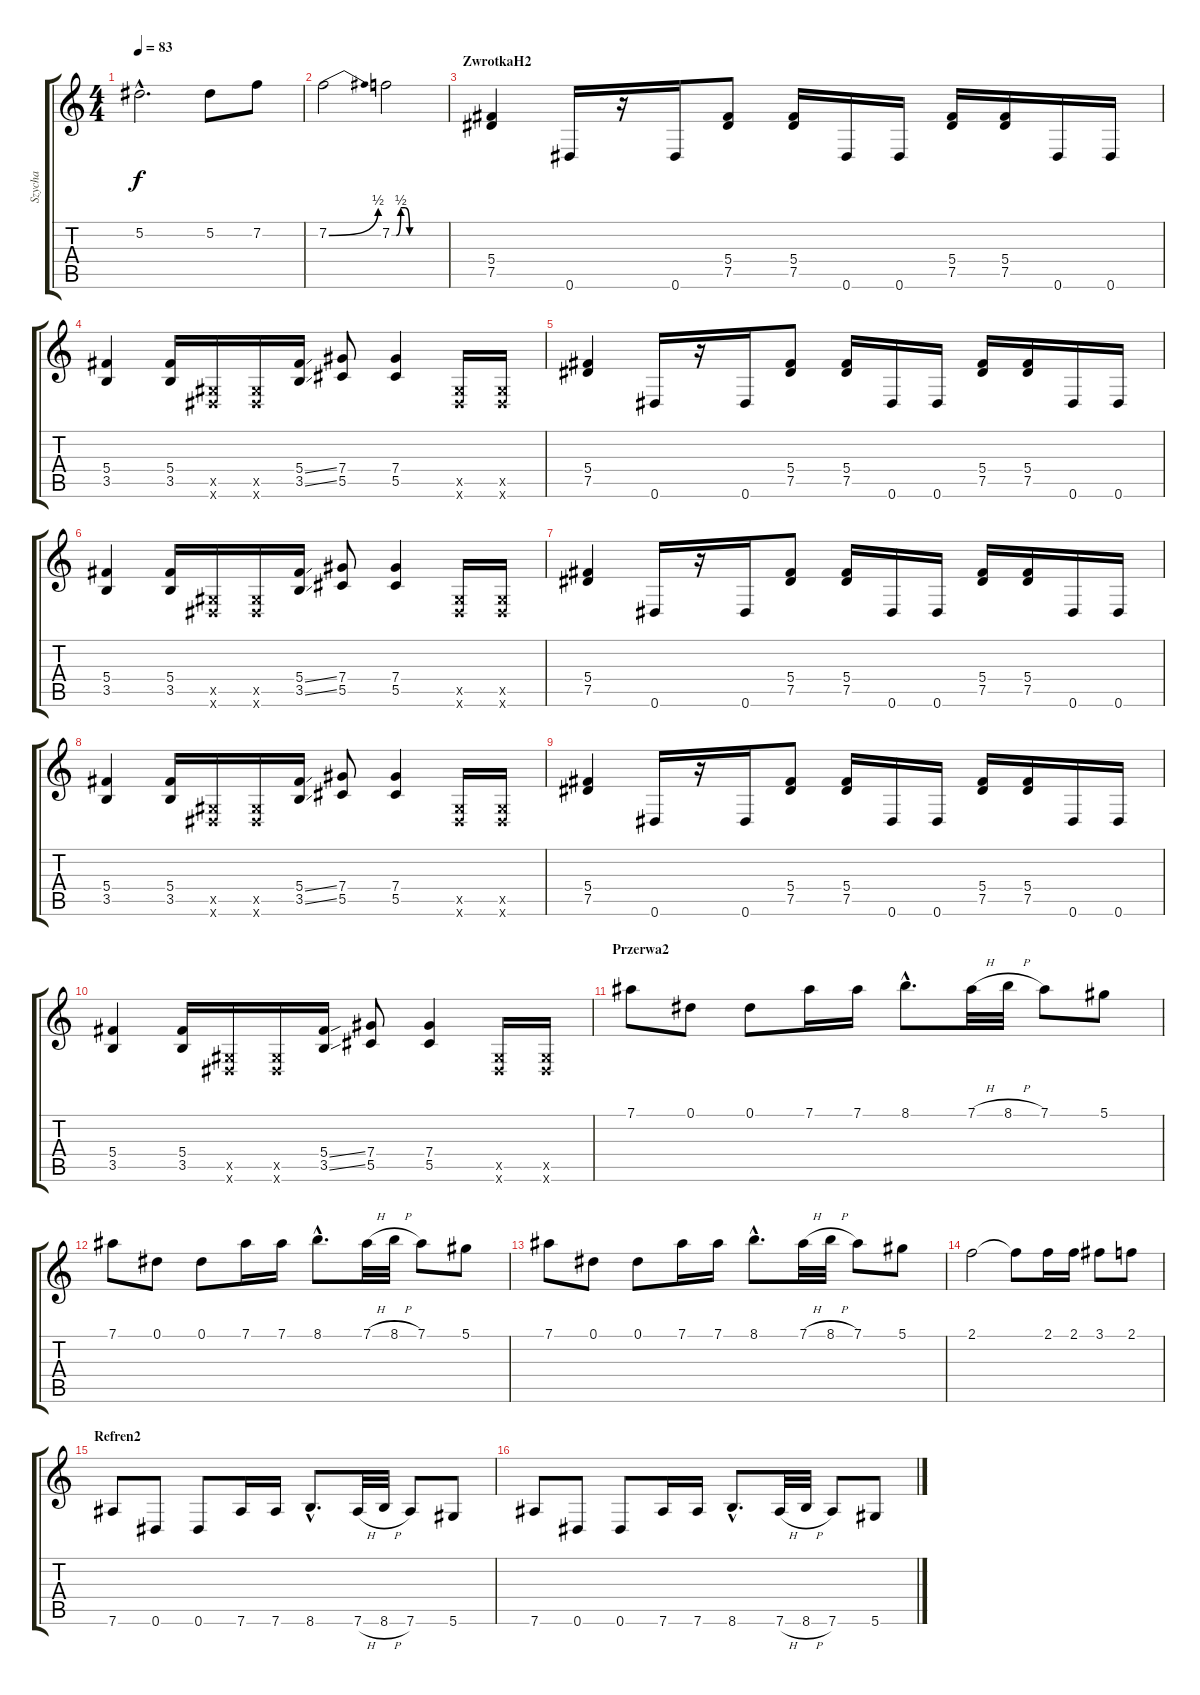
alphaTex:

\track ("Szycha" "Szycha") {instrument overdrivenguitar}
\staff {score tabs}
\tuning (Eb4 Bb3 Gb3 Db3 Ab2 Eb2) {hide}
\ts (4 4)
\tempo 83
\clef g2
\ks c
5.2{hac}.2{d dy f} 5.2.8 7.2.8 |
7.2{be (bend 0 0 60 2)}.2 7.2{be (custom 0 0 5 0 10 2 15 2 20 0 60 0)}.2 |
\section ("" "ZwrotkaH2")
(5.4 7.5).4{instrument overdrivenguitar} 0.6.16 r.16 0.6.16 (5.4 7.5).8 (5.4 7.5).16 0.6.16 0.6.16 (5.4 7.5).16 (5.4 7.5).16 0.6.16 0.6.16 |
(5.4 3.5).4 (5.4 3.5).16 (0.5{x} 0.6{x}).16 (0.5{x} 0.6{x}).16 (5.4{ss} 3.5{ss}).16 (7.4 5.5).8 (7.4 5.5).4 (0.5{x} 0.6{x}).16 (0.5{x} 0.6{x}).16 |
(5.4 7.5).4 0.6.16 r.16 0.6.16 (5.4 7.5).8 (5.4 7.5).16 0.6.16 0.6.16 (5.4 7.5).16 (5.4 7.5).16 0.6.16 0.6.16 |
(5.4 3.5).4 (5.4 3.5).16 (0.5{x} 0.6{x}).16 (0.5{x} 0.6{x}).16 (5.4{ss} 3.5{ss}).16 (7.4 5.5).8 (7.4 5.5).4 (0.5{x} 0.6{x}).16 (0.5{x} 0.6{x}).16 |
(5.4 7.5).4 0.6.16 r.16 0.6.16 (5.4 7.5).8 (5.4 7.5).16 0.6.16 0.6.16 (5.4 7.5).16 (5.4 7.5).16 0.6.16 0.6.16 |
(5.4 3.5).4 (5.4 3.5).16 (0.5{x} 0.6{x}).16 (0.5{x} 0.6{x}).16 (5.4{ss} 3.5{ss}).16 (7.4 5.5).8 (7.4 5.5).4 (0.5{x} 0.6{x}).16 (0.5{x} 0.6{x}).16 |
(5.4 7.5).4 0.6.16 r.16 0.6.16 (5.4 7.5).8 (5.4 7.5).16 0.6.16 0.6.16 (5.4 7.5).16 (5.4 7.5).16 0.6.16 0.6.16 |
(5.4 3.5).4 (5.4 3.5).16 (0.5{x} 0.6{x}).16 (0.5{x} 0.6{x}).16 (5.4{ss} 3.5{ss}).16 (7.4 5.5).8 (7.4 5.5).4 (0.5{x} 0.6{x}).16 (0.5{x} 0.6{x}).16 |
\section ("" "Przerwa2")
7.1.8{instrument distortionguitar} 0.1.8 0.1.8 7.1.16 7.1.16 8.1{hac}.8{d} 7.1{h}.32 8.1{h}.32 7.1.8 5.1.8 |
7.1.8 0.1.8 0.1.8 7.1.16 7.1.16 8.1{hac}.8{d} 7.1{h}.32 8.1{h}.32 7.1.8 5.1.8 |
7.1.8 0.1.8 0.1.8 7.1.16 7.1.16 8.1{hac}.8{d} 7.1{h}.32 8.1{h}.32 7.1.8 5.1.8 |
2.1.2 2.1{t}.8 2.1.16 2.1.16 3.1.8 2.1.8 |
\section ("" "Refren2")
7.6.8{instrument overdrivenguitar} 0.6.8 0.6.8 7.6.16 7.6.16 8.6{hac}.8{d} 7.6{h}.32 8.6{h}.32 7.6.8 5.6.8 |
7.6.8 0.6.8 0.6.8 7.6.16 7.6.16 8.6{hac}.8{d} 7.6{h}.32 8.6{h}.32 7.6.8 5.6.8
